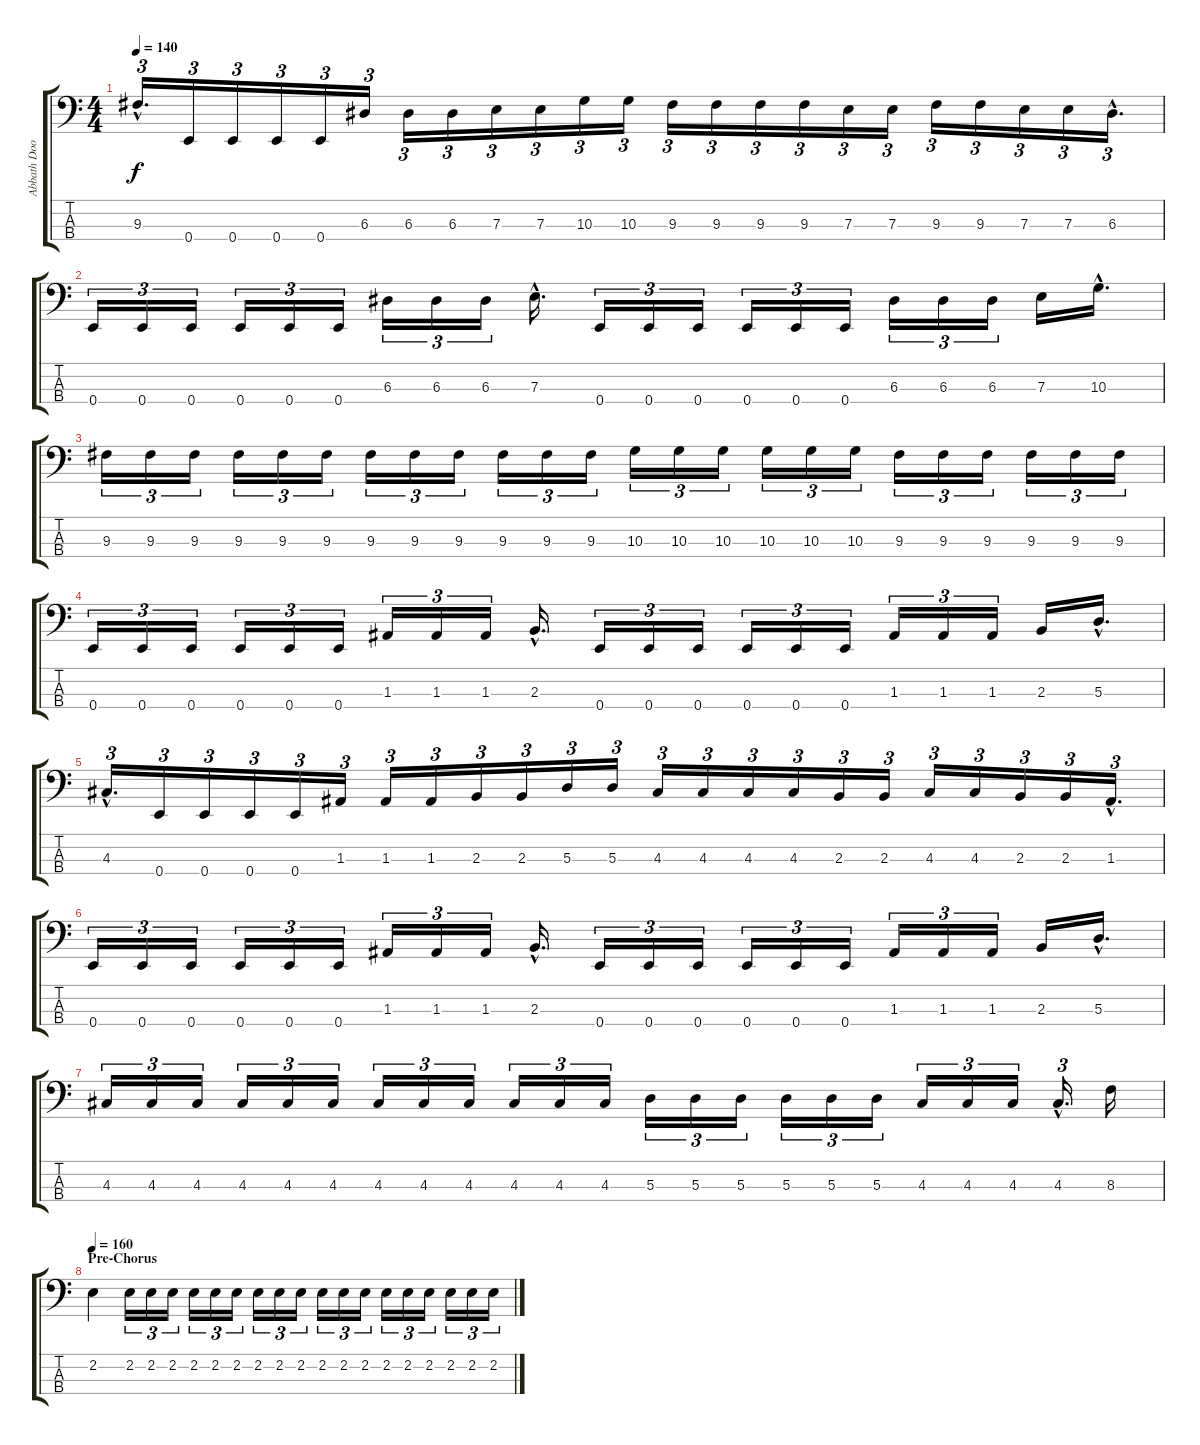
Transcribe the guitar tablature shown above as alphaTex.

\track ("Abbath Doom Occulta" "Abbath Doo") {instrument electricbasspick}
\staff {score tabs}
\tuning (G2 D2 A1 E1) {hide}
\ts (4 4)
\tempo 140
\clef f4
\ks c
9.3{hac}.16{d tu (3 2) dy f} 0.4.16{tu (3 2)} 0.4.16{tu (3 2)} 0.4.16{tu (3 2)} 0.4.16{tu (3 2)} 6.3.16{tu (3 2)} 6.3.16{tu (3 2)} 6.3.16{tu (3 2)} 7.3.16{tu (3 2)} 7.3.16{tu (3 2)} 10.3.16{tu (3 2)} 10.3.16{tu (3 2)} 9.3.16{tu (3 2)} 9.3.16{tu (3 2)} 9.3.16{tu (3 2)} 9.3.16{tu (3 2)} 7.3.16{tu (3 2)} 7.3.16{tu (3 2)} 9.3.16{tu (3 2)} 9.3.16{tu (3 2)} 7.3.16{tu (3 2)} 7.3.16{tu (3 2)} 6.3{hac}.16{d tu (3 2)} |
0.4.16{tu (3 2)} 0.4.16{tu (3 2)} 0.4.16{tu (3 2)} 0.4.16{tu (3 2)} 0.4.16{tu (3 2)} 0.4.16{tu (3 2)} 6.3.16{tu (3 2)} 6.3.16{tu (3 2)} 6.3.16{tu (3 2)} 7.3{hac}.16{d} 0.4.16{tu (3 2)} 0.4.16{tu (3 2)} 0.4.16{tu (3 2)} 0.4.16{tu (3 2)} 0.4.16{tu (3 2)} 0.4.16{tu (3 2)} 6.3.16{tu (3 2)} 6.3.16{tu (3 2)} 6.3.16{tu (3 2)} 7.3.16 10.3{hac}.16{d} |
9.3.16{tu (3 2)} 9.3.16{tu (3 2)} 9.3.16{tu (3 2)} 9.3.16{tu (3 2)} 9.3.16{tu (3 2)} 9.3.16{tu (3 2)} 9.3.16{tu (3 2)} 9.3.16{tu (3 2)} 9.3.16{tu (3 2)} 9.3.16{tu (3 2)} 9.3.16{tu (3 2)} 9.3.16{tu (3 2)} 10.3.16{tu (3 2)} 10.3.16{tu (3 2)} 10.3.16{tu (3 2)} 10.3.16{tu (3 2)} 10.3.16{tu (3 2)} 10.3.16{tu (3 2)} 9.3.16{tu (3 2)} 9.3.16{tu (3 2)} 9.3.16{tu (3 2)} 9.3.16{tu (3 2)} 9.3.16{tu (3 2)} 9.3.16{tu (3 2)} |
0.4.16{tu (3 2)} 0.4.16{tu (3 2)} 0.4.16{tu (3 2)} 0.4.16{tu (3 2)} 0.4.16{tu (3 2)} 0.4.16{tu (3 2)} 1.3.16{tu (3 2)} 1.3.16{tu (3 2)} 1.3.16{tu (3 2)} 2.3{hac}.16{d} 0.4.16{tu (3 2)} 0.4.16{tu (3 2)} 0.4.16{tu (3 2)} 0.4.16{tu (3 2)} 0.4.16{tu (3 2)} 0.4.16{tu (3 2)} 1.3.16{tu (3 2)} 1.3.16{tu (3 2)} 1.3.16{tu (3 2)} 2.3.16 5.3{hac}.16{d} |
4.3{hac}.16{d tu (3 2)} 0.4.16{tu (3 2)} 0.4.16{tu (3 2)} 0.4.16{tu (3 2)} 0.4.16{tu (3 2)} 1.3.16{tu (3 2)} 1.3.16{tu (3 2)} 1.3.16{tu (3 2)} 2.3.16{tu (3 2)} 2.3.16{tu (3 2)} 5.3.16{tu (3 2)} 5.3.16{tu (3 2)} 4.3.16{tu (3 2)} 4.3.16{tu (3 2)} 4.3.16{tu (3 2)} 4.3.16{tu (3 2)} 2.3.16{tu (3 2)} 2.3.16{tu (3 2)} 4.3.16{tu (3 2)} 4.3.16{tu (3 2)} 2.3.16{tu (3 2)} 2.3.16{tu (3 2)} 1.3{hac}.16{d tu (3 2)} |
0.4.16{tu (3 2)} 0.4.16{tu (3 2)} 0.4.16{tu (3 2)} 0.4.16{tu (3 2)} 0.4.16{tu (3 2)} 0.4.16{tu (3 2)} 1.3.16{tu (3 2)} 1.3.16{tu (3 2)} 1.3.16{tu (3 2)} 2.3{hac}.16{d} 0.4.16{tu (3 2)} 0.4.16{tu (3 2)} 0.4.16{tu (3 2)} 0.4.16{tu (3 2)} 0.4.16{tu (3 2)} 0.4.16{tu (3 2)} 1.3.16{tu (3 2)} 1.3.16{tu (3 2)} 1.3.16{tu (3 2)} 2.3.16 5.3{hac}.16{d} |
4.3.16{tu (3 2)} 4.3.16{tu (3 2)} 4.3.16{tu (3 2)} 4.3.16{tu (3 2)} 4.3.16{tu (3 2)} 4.3.16{tu (3 2)} 4.3.16{tu (3 2)} 4.3.16{tu (3 2)} 4.3.16{tu (3 2)} 4.3.16{tu (3 2)} 4.3.16{tu (3 2)} 4.3.16{tu (3 2)} 5.3.16{tu (3 2)} 5.3.16{tu (3 2)} 5.3.16{tu (3 2)} 5.3.16{tu (3 2)} 5.3.16{tu (3 2)} 5.3.16{tu (3 2)} 4.3.16{tu (3 2)} 4.3.16{tu (3 2)} 4.3.16{tu (3 2)} 4.3{hac}.16{d tu (3 2)} 8.3.16 |
\section ("" "Pre-Chorus")
\tempo 160
2.2.4 2.2.16{tu (3 2)} 2.2.16{tu (3 2)} 2.2.16{tu (3 2)} 2.2.16{tu (3 2)} 2.2.16{tu (3 2)} 2.2.16{tu (3 2)} 2.2.16{tu (3 2)} 2.2.16{tu (3 2)} 2.2.16{tu (3 2)} 2.2.16{tu (3 2)} 2.2.16{tu (3 2)} 2.2.16{tu (3 2)} 2.2.16{tu (3 2)} 2.2.16{tu (3 2)} 2.2.16{tu (3 2)} 2.2.16{tu (3 2)} 2.2.16{tu (3 2)} 2.2.16{tu (3 2)}
